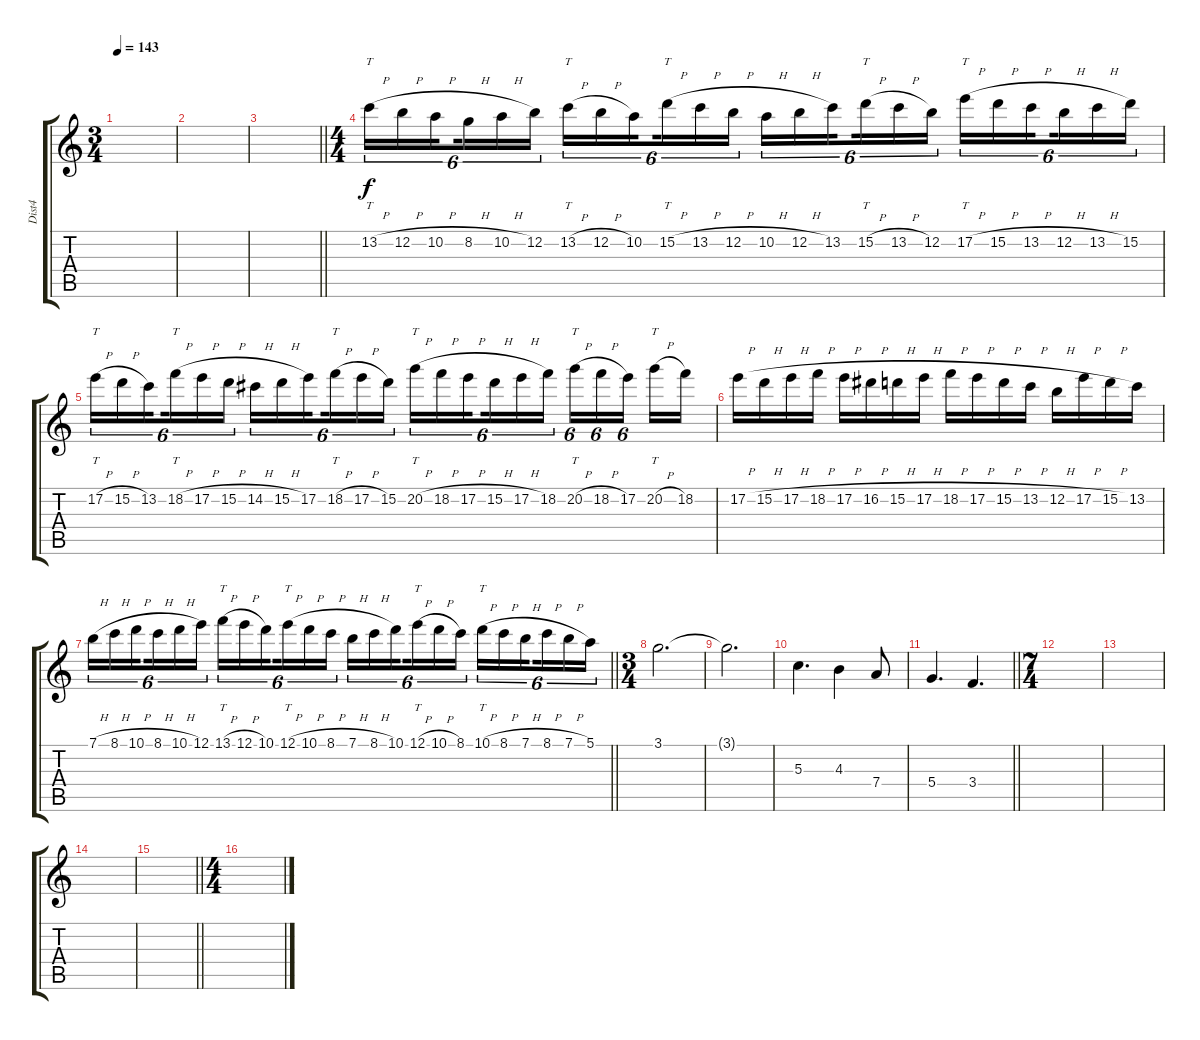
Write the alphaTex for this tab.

\track ("Dist4" "Dist4") {instrument distortionguitar}
\staff {score tabs}
\tuning (E4 B3 G3 D3 A2 E2) {hide}
\ts (3 4)
\tempo 143
\clef g2
\ks c
|
|
\barLineRight lightlight
|
\ts (4 4)
\section ("" "")
13.2{h}.16{tt tu (6 4)} 12.2{h}.16{tu (6 4)} 10.2{h}.16{tu (6 4) beam splitsecondary} 8.2{h}.16{tu (6 4)} 10.2{h}.16{tu (6 4)} 12.2.16{tu (6 4)} 13.2{h}.16{tt tu (6 4)} 12.2{h}.16{tu (6 4)} 10.2.16{tu (6 4) beam splitsecondary} 15.2{h}.16{tt tu (6 4)} 13.2{h}.16{tu (6 4)} 12.2{h}.16{tu (6 4)} 10.2{h}.16{tu (6 4)} 12.2{h}.16{tu (6 4)} 13.2.16{tu (6 4) beam splitsecondary} 15.2{h}.16{tt tu (6 4)} 13.2{h}.16{tu (6 4)} 12.2.16{tu (6 4)} 17.2{h}.16{tt tu (6 4)} 15.2{h}.16{tu (6 4)} 13.2{h}.16{tu (6 4) beam splitsecondary} 12.2{h}.16{tu (6 4)} 13.2{h}.16{tu (6 4)} 15.2.16{tu (6 4)} |
17.2{h}.16{tt tu (6 4)} 15.2{h}.16{tu (6 4)} 13.2.16{tu (6 4) beam splitsecondary} 18.2{h}.16{tt tu (6 4)} 17.2{h}.16{tu (6 4)} 15.2{h}.16{tu (6 4)} 14.2{h}.16{tu (6 4)} 15.2{h}.16{tu (6 4)} 17.2.16{tu (6 4) beam splitsecondary} 18.2{h}.16{tt tu (6 4)} 17.2{h}.16{tu (6 4)} 15.2.16{tu (6 4)} 20.2{h}.16{tt tu (6 4)} 18.2{h}.16{tu (6 4)} 17.2{h}.16{tu (6 4) beam splitsecondary} 15.2{h}.16{tu (6 4)} 17.2{h}.16{tu (6 4)} 18.2.16{tu (6 4)} 20.2{h}.16{tt tu (6 4)} 18.2{h}.16{tu (6 4)} 17.2.16{tu (6 4) beam splitsecondary} 20.2{h}.16{tt} 18.2.16 |
17.2{h}.16 15.2{h}.16 17.2{h}.16 18.2{h}.16 17.2{h}.16 16.2{h}.16 15.2{h}.16 17.2{h}.16 18.2{h}.16 17.2{h}.16 15.2{h}.16 13.2{h}.16 12.2{h}.16 17.2{h}.16 15.2{h}.16 13.2.16 |
\barLineRight lightlight
7.1{h}.16{tu (6 4)} 8.1{h}.16{tu (6 4)} 10.1{h}.16{tu (6 4) beam splitsecondary} 8.1{h}.16{tu (6 4)} 10.1{h}.16{tu (6 4)} 12.1.16{tu (6 4)} 13.1{h}.16{tt tu (6 4)} 12.1{h}.16{tu (6 4)} 10.1.16{tu (6 4) beam splitsecondary} 12.1{h}.16{tt tu (6 4)} 10.1{h}.16{tu (6 4)} 8.1{h}.16{tu (6 4)} 7.1{h}.16{tu (6 4)} 8.1{h}.16{tu (6 4)} 10.1.16{tu (6 4) beam splitsecondary} 12.1{h}.16{tt tu (6 4)} 10.1{h}.16{tu (6 4)} 8.1.16{tu (6 4)} 10.1{h}.16{tt tu (6 4)} 8.1{h}.16{tu (6 4)} 7.1{h}.16{tu (6 4) beam splitsecondary} 8.1{h}.16{tu (6 4)} 7.1{h}.16{tu (6 4)} 5.1.16{tu (6 4)} |
\ts (3 4)
3.1.2{d} |
3.1{t}.2{d} |
5.3.4{d} 4.3.4 7.4.8 |
\barLineRight lightlight
5.4.4{d} 3.4.4{d} |
\ts (7 4)
\section ("" "")
|
|
|
\barLineRight lightlight
|
\ts (4 4)
\section ("" "")
